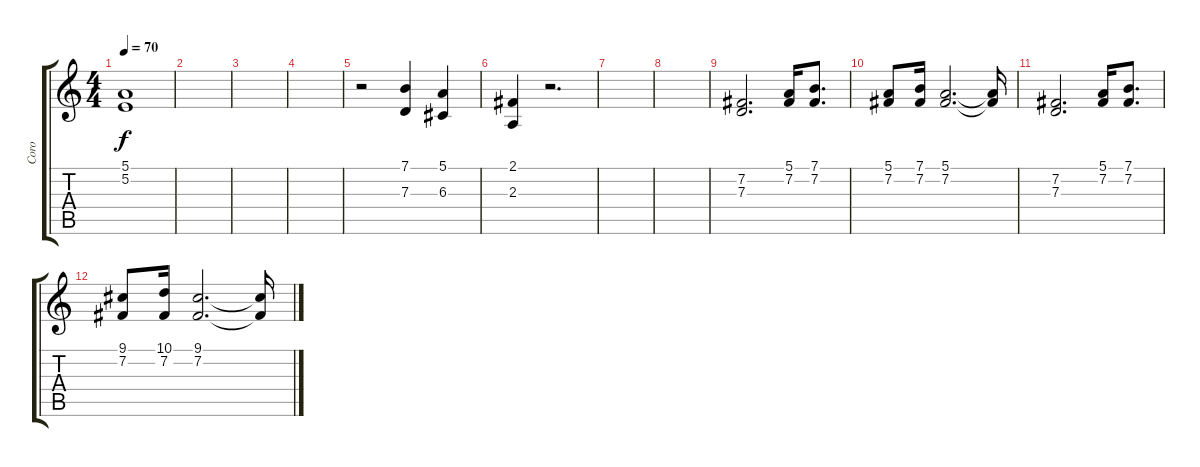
\track ("Coro" "Coro") {instrument choiraahs}
\staff {score tabs}
\tuning (E4 B3 G3 D3 A2 E2) {hide}
\ts (4 4)
\tempo 70
\clef g2
\ks c
(5.1 5.2).1{dy f} |
|
|
|
r.2 (7.1 7.3).4 (5.1 6.3).4 |
(2.1 2.3).4 r.2{d} |
|
|
(7.2 7.3).2{d} (5.1 7.2).16 (7.1 7.2).8{d} |
(5.1 7.2).8 (7.1 7.2).16 (5.1 7.2).2{d} (5.1{t} 7.2{t}).16 |
(7.2 7.3).2{d} (5.1 7.2).16 (7.1 7.2).8{d} |
(9.1 7.2).8 (10.1 7.2).16 (9.1 7.2).2{d} (9.1{t} 7.2{t}).16
